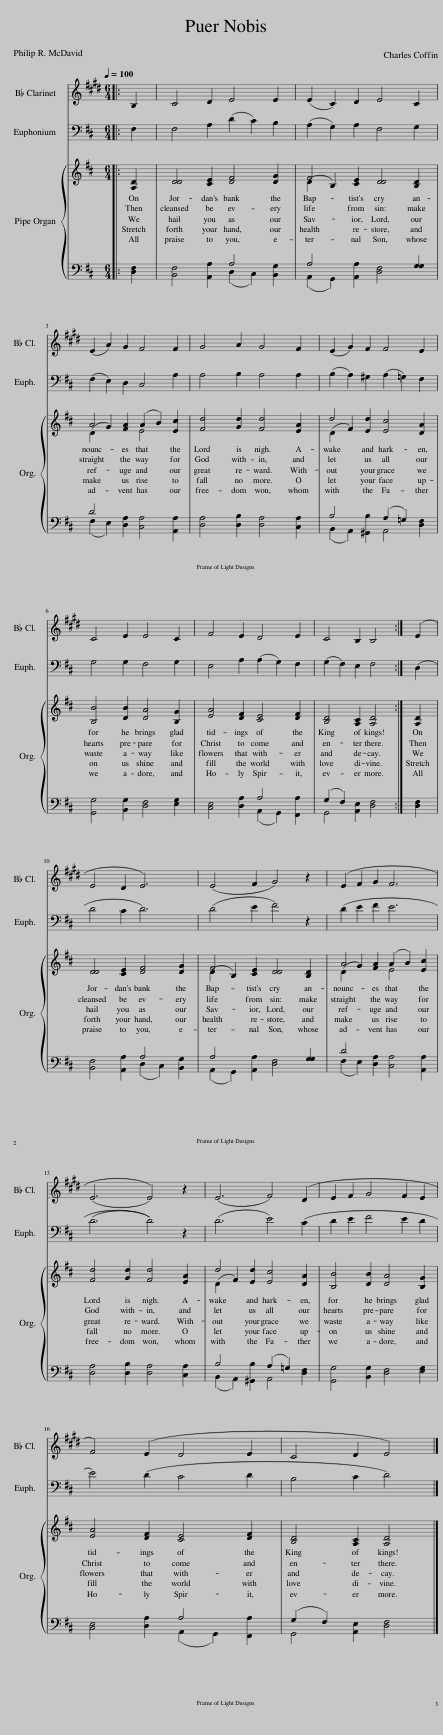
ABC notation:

X:1
%%score 1 2 { ( 3 6 ) | ( 4 5 ) }
L:1/8
Q:1/4=100
M:6/4
I:linebreak $
K:D
V:1 treble transpose=-2
V:2 bass
V:3 treble
V:6 treble
V:4 bass
V:5 bass
V:1
[K:E]|: B,2 | C4 D2 E4 E2 | (E2 C2) D2 E4 C2 |$ (E2 A2) G2 F4 F2 | G4 A2 G4 F2 | %5
 (E2 G2) F2 F4 E2 |$ C4 E2 E4 C2 | F4 E2 D4 E2 | C4 B,2 B,4 :| (E2 |$ %10
 E4 D2 E6) | (E4 F2 G4) z2 | (E2 F2 G2 F6 |$ (E6 E4)) z2 | (E6 F4) (D2 | %15
 E2 F2 G4 F2 E2 |$ F4) (E2 D4 E2 | C4 D2 E4) |] %18
V:2
|: F,2 | F,4 A,2 (D2 C2) B,2 | (A,2 G,2) A,2 F,4 G,2 |$ (F,2 E,2) D,2 C,4 A,2 | A,4 B,2 A,4 A,2 | %5
 (B,2 A,2) ^G,2 (A,2 =G,2) F,2 |$ G,4 G,2 F,4 G,2 | E,4 A,2 (A,2 G,2) F,2 | (G,2 F,2) E,2 F,4 :| (D,2 |$ %10
 D4 C2 D6) | (D4 E2 F4) z2 | (D2 E2 F2 E6 |$ (D6 D4)) z2 | (D6 E4) (C2 | %15
 D2 E2 F4 E2 D2 |$ E4) (D2 C4 D2 | B,4 C2 D4) |] %18
V:3
|: [A,D]2 | [DD]4 [CE]2 [DF]4 [DG]2 | F4 [CE]2 [DD]4 [B,D]2 |$ A4 [FA]2 (A2 B2) [Ec]2 | [Fd]4 [Gd]2 [Fd]4 [EA]2 | %5
 d4 [Ed]2 [Ec]4 [DA]2 |$ [B,B]4 [DB]2 [DA]4 [B,G]2 | [EA]4 [DF]2 [CE]4 [DF]2 | [B,D]4 [A,C]2 [A,D]4 :| [A,D]2 |$ %10
 [DD]4 [CE]2 [DF]4 [DG]2 | F4 [CE]2 [DD]4 [B,D]2 | A4 [FA]2 (A2 B2) [Ec]2 |$ [Fd]4 [Gd]2 [Fd]4 [EA]2 | d4 [Ed]2 [Ec]4 [DA]2 | %15
 [B,B]4 [DB]2 [DA]4 [B,G]2 |$ [EA]4 [DF]2 [CE]4 [DF]2 | [B,D]4 [A,C]2 [A,D]4 |] %18
V:4
|: [D,F,]2 | [B,,F,]4 [A,,A,]2 A,4 [B,,G,]2 | A,4 [A,,A,]2 [D,F,]4 [G,G,]2 |$ D4 [D,A,]2 [C,A,]4 [A,,A,]2 | [D,A,]4 [D,B,]2 [D,A,]4 [C,A,]2 | %5
 B,4 [^G,,B,]2 (A,2 =G,2) [D,F,]2 |$ [G,,G,]4 [B,,G,]2 [D,F,]4 [E,G,]2 | [C,E,]4 [D,A,]2 A,4 [F,,A,]2 | (G,2 F,2) [A,,E,]2 [D,F,]4 :| [D,F,]2 |$ %10
 [B,,F,]4 [A,,A,]2 A,4 [B,,G,]2 | A,4 [A,,A,]2 [D,F,]4 [G,G,]2 | D4 [D,A,]2 [C,A,]4 [A,,A,]2 |$ [D,A,]4 [D,B,]2 [D,A,]4 [C,A,]2 | B,4 [^G,,B,]2 (A,2 =G,2) [D,F,]2 | %15
 [G,,G,]4 [B,,G,]2 [D,F,]4 [E,G,]2 |$ [C,E,]4 [D,A,]2 A,4 [F,,A,]2 | (G,2 F,2) [A,,E,]2 [D,F,]4 |] %18
V:5
|: x2 | x6 (D,2 C,2) x2 | (A,,2 G,,2) x8 |$ (F,2 E,2) x8 | x12 | %5
 (B,,2 A,,2) x2 A,,4 x2 |$ x12 | x6 (A,,2 G,,2) x2 | G,,4 x6 :| x2 |$ %10
 x6 (D,2 C,2) x2 | (A,,2 G,,2) x8 | (F,2 E,2) x8 |$ x12 | (B,,2 A,,2) x2 A,,4 x2 | %15
 x12 |$ x6 (A,,2 G,,2) x2 | G,,4 x6 |] %18
V:6
|: x2 | x12 | (D2 B,2) x8 |$ (D2 G2) x2 E4 x2 | x12 | %5
 (D2 F2) x8 |$ x12 | x12 | x10 :| x2 |$ %10
 x12 | (D2 B,2) x8 | (D2 G2) x2 E4 x2 |$ x12 | (D2 F2) x8 | %15
 x12 |$ x12 | x10 |] %18
